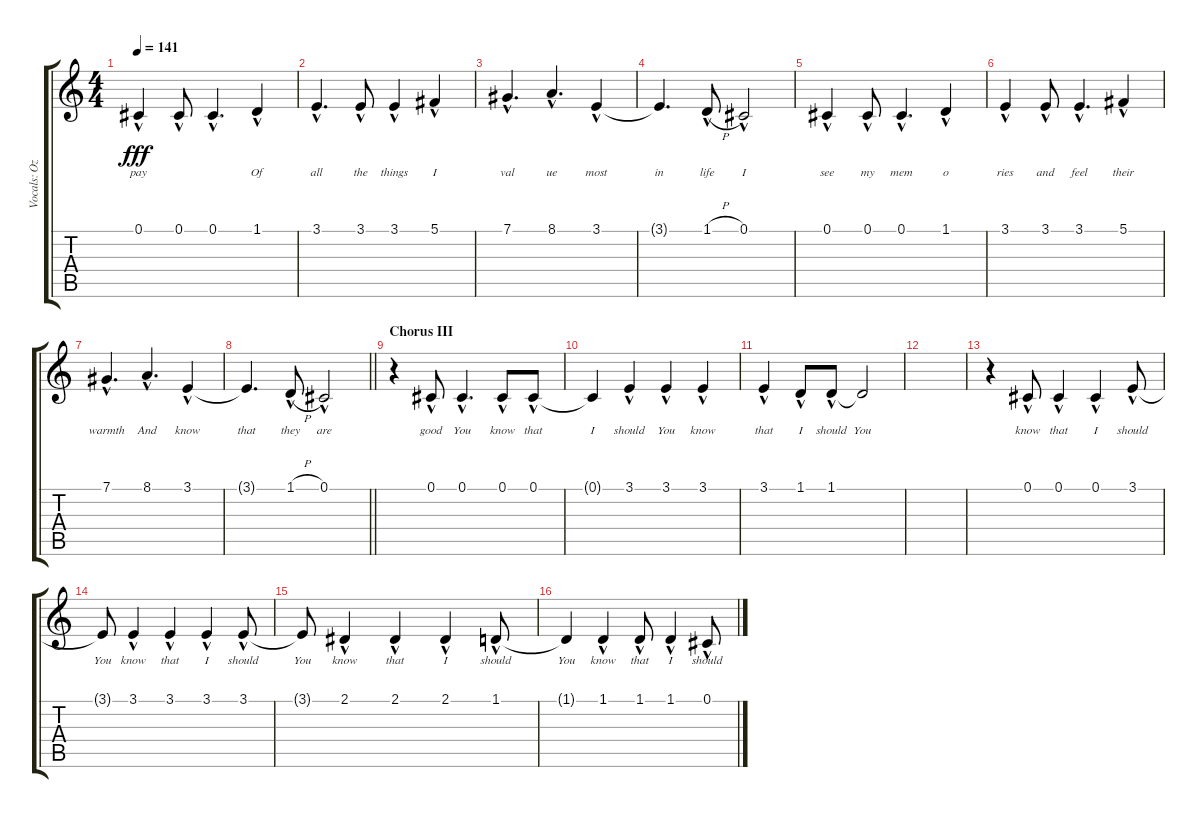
\track ("Vocals: Ozzy" "Vocals: Oz") {instrument lead2sawtooth}
\staff {score tabs}
\tuning (Db4 Ab3 E3 B2 Gb2 Db2) {hide}
\ts (4 4)
\tempo 141
\clef g2
\ks c
0.1{hac}.4{lyrics (0 "pay") lyrics (1 "") lyrics (2 "") lyrics (3 "") lyrics (4 "") dy fff} 0.1{hac}.8{lyrics (0 "") lyrics (1 "") lyrics (2 "") lyrics (3 "") lyrics (4 "")} 0.1{hac}.4{d lyrics (0 "") lyrics (1 "") lyrics (2 "") lyrics (3 "") lyrics (4 "")} 1.1{hac}.4{lyrics (0 "Of") lyrics (1 "") lyrics (2 "") lyrics (3 "") lyrics (4 "")} |
3.1{hac}.4{d lyrics (0 "all") lyrics (1 "") lyrics (2 "") lyrics (3 "") lyrics (4 "")} 3.1{hac}.8{lyrics (0 "the") lyrics (1 "") lyrics (2 "") lyrics (3 "") lyrics (4 "")} 3.1{hac}.4{lyrics (0 "things") lyrics (1 "") lyrics (2 "") lyrics (3 "") lyrics (4 "")} 5.1{hac}.4{lyrics (0 "I") lyrics (1 "") lyrics (2 "") lyrics (3 "") lyrics (4 "")} |
7.1{hac}.4{d lyrics (0 "val") lyrics (1 "") lyrics (2 "") lyrics (3 "") lyrics (4 "")} 8.1{hac}.4{d lyrics (0 "ue") lyrics (1 "") lyrics (2 "") lyrics (3 "") lyrics (4 "")} 3.1{hac}.4{lyrics (0 "most") lyrics (1 "") lyrics (2 "") lyrics (3 "") lyrics (4 "")} |
3.1{t}.4{d lyrics (0 "in") lyrics (1 "") lyrics (2 "") lyrics (3 "") lyrics (4 "")} 1.1{h hac}.8{lyrics (0 "life") lyrics (1 "") lyrics (2 "") lyrics (3 "") lyrics (4 "")} 0.1{hac}.2{lyrics (0 "I") lyrics (1 "") lyrics (2 "") lyrics (3 "") lyrics (4 "")} |
0.1{hac}.4{lyrics (0 "see") lyrics (1 "") lyrics (2 "") lyrics (3 "") lyrics (4 "")} 0.1{hac}.8{lyrics (0 "my") lyrics (1 "") lyrics (2 "") lyrics (3 "") lyrics (4 "")} 0.1{hac}.4{d lyrics (0 "mem") lyrics (1 "") lyrics (2 "") lyrics (3 "") lyrics (4 "")} 1.1{hac}.4{lyrics (0 "o") lyrics (1 "") lyrics (2 "") lyrics (3 "") lyrics (4 "")} |
3.1{hac}.4{lyrics (0 "ries") lyrics (1 "") lyrics (2 "") lyrics (3 "") lyrics (4 "")} 3.1{hac}.8{lyrics (0 "and") lyrics (1 "") lyrics (2 "") lyrics (3 "") lyrics (4 "")} 3.1{hac}.4{d lyrics (0 "feel") lyrics (1 "") lyrics (2 "") lyrics (3 "") lyrics (4 "")} 5.1{hac}.4{lyrics (0 "their") lyrics (1 "") lyrics (2 "") lyrics (3 "") lyrics (4 "")} |
7.1{hac}.4{d lyrics (0 "warmth") lyrics (1 "") lyrics (2 "") lyrics (3 "") lyrics (4 "")} 8.1{hac}.4{d lyrics (0 "And") lyrics (1 "") lyrics (2 "") lyrics (3 "") lyrics (4 "")} 3.1{hac}.4{lyrics (0 "know") lyrics (1 "") lyrics (2 "") lyrics (3 "") lyrics (4 "")} |
\barLineRight lightlight
3.1{t}.4{d lyrics (0 "that") lyrics (1 "") lyrics (2 "") lyrics (3 "") lyrics (4 "")} 1.1{h hac}.8{lyrics (0 "they") lyrics (1 "") lyrics (2 "") lyrics (3 "") lyrics (4 "")} 0.1{hac}.2{lyrics (0 "are") lyrics (1 "") lyrics (2 "") lyrics (3 "") lyrics (4 "")} |
\section ("" "Chorus III")
r.4 0.1{hac}.8{lyrics (0 "good") lyrics (1 "") lyrics (2 "") lyrics (3 "") lyrics (4 "")} 0.1{hac}.4{d lyrics (0 "You") lyrics (1 "") lyrics (2 "") lyrics (3 "") lyrics (4 "")} 0.1{hac}.8{lyrics (0 "know") lyrics (1 "") lyrics (2 "") lyrics (3 "") lyrics (4 "")} 0.1{hac}.8{lyrics (0 "that") lyrics (1 "") lyrics (2 "") lyrics (3 "") lyrics (4 "")} |
0.1{t}.4{lyrics (0 "I") lyrics (1 "") lyrics (2 "") lyrics (3 "") lyrics (4 "")} 3.1{hac}.4{lyrics (0 "should") lyrics (1 "") lyrics (2 "") lyrics (3 "") lyrics (4 "")} 3.1{hac}.4{lyrics (0 "You") lyrics (1 "") lyrics (2 "") lyrics (3 "") lyrics (4 "")} 3.1{hac}.4{lyrics (0 "know") lyrics (1 "") lyrics (2 "") lyrics (3 "") lyrics (4 "")} |
3.1{hac}.4{lyrics (0 "that") lyrics (1 "") lyrics (2 "") lyrics (3 "") lyrics (4 "")} 1.1{hac}.8{lyrics (0 "I") lyrics (1 "") lyrics (2 "") lyrics (3 "") lyrics (4 "")} 1.1{hac}.8{lyrics (0 "should") lyrics (1 "") lyrics (2 "") lyrics (3 "") lyrics (4 "")} 1.1{t}.2{lyrics (0 "You") lyrics (1 "") lyrics (2 "") lyrics (3 "") lyrics (4 "")} |
|
r.4 0.1{hac}.8{lyrics (0 "know") lyrics (1 "") lyrics (2 "") lyrics (3 "") lyrics (4 "")} 0.1{hac}.4{lyrics (0 "that") lyrics (1 "") lyrics (2 "") lyrics (3 "") lyrics (4 "")} 0.1{hac}.4{lyrics (0 "I") lyrics (1 "") lyrics (2 "") lyrics (3 "") lyrics (4 "")} 3.1{hac}.8{lyrics (0 "should") lyrics (1 "") lyrics (2 "") lyrics (3 "") lyrics (4 "")} |
3.1{t}.8{lyrics (0 "You") lyrics (1 "") lyrics (2 "") lyrics (3 "") lyrics (4 "")} 3.1{hac}.4{lyrics (0 "know") lyrics (1 "") lyrics (2 "") lyrics (3 "") lyrics (4 "")} 3.1{hac}.4{lyrics (0 "that") lyrics (1 "") lyrics (2 "") lyrics (3 "") lyrics (4 "")} 3.1{hac}.4{lyrics (0 "I") lyrics (1 "") lyrics (2 "") lyrics (3 "") lyrics (4 "")} 3.1{hac}.8{lyrics (0 "should") lyrics (1 "") lyrics (2 "") lyrics (3 "") lyrics (4 "")} |
3.1{t}.8{lyrics (0 "You") lyrics (1 "") lyrics (2 "") lyrics (3 "") lyrics (4 "")} 2.1{hac}.4{lyrics (0 "know") lyrics (1 "") lyrics (2 "") lyrics (3 "") lyrics (4 "")} 2.1{hac}.4{lyrics (0 "that") lyrics (1 "") lyrics (2 "") lyrics (3 "") lyrics (4 "")} 2.1{hac}.4{lyrics (0 "I") lyrics (1 "") lyrics (2 "") lyrics (3 "") lyrics (4 "")} 1.1{hac}.8{lyrics (0 "should") lyrics (1 "") lyrics (2 "") lyrics (3 "") lyrics (4 "")} |
1.1{t}.4{lyrics (0 "You") lyrics (1 "") lyrics (2 "") lyrics (3 "") lyrics (4 "")} 1.1{hac}.4{lyrics (0 "know") lyrics (1 "") lyrics (2 "") lyrics (3 "") lyrics (4 "")} 1.1{hac}.8{lyrics (0 "that") lyrics (1 "") lyrics (2 "") lyrics (3 "") lyrics (4 "")} 1.1{hac}.4{lyrics (0 "I") lyrics (1 "") lyrics (2 "") lyrics (3 "") lyrics (4 "")} 0.1{hac}.8{lyrics (0 "should") lyrics (1 "") lyrics (2 "") lyrics (3 "") lyrics (4 "")}
